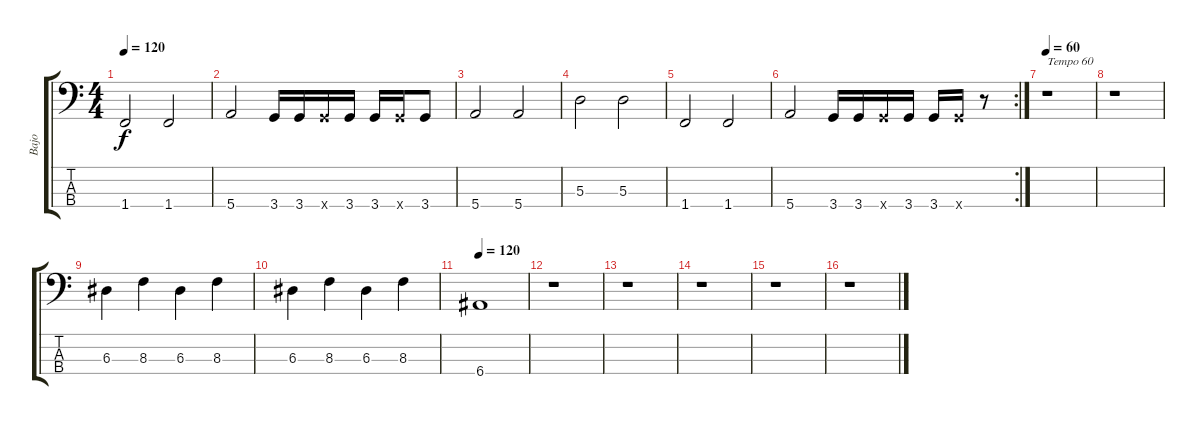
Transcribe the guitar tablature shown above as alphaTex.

\track ("Bajo" "Bajo") {instrument electricbassfinger}
\staff {score tabs}
\tuning (G2 D2 A1 E1) {hide}
\ts (4 4)
\tempo 120
\clef f4
\ks c
1.4.2{dy f} 1.4.2 |
5.4.2 3.4.16 3.4.16 3.4{x}.16 3.4.16 3.4.16 3.4{x}.16 3.4.8 |
5.4.2 5.4.2 |
5.3.2 5.3.2 |
1.4.2 1.4.2 |
\rc 2
5.4.2 3.4.16 3.4.16 3.4{x}.16 3.4.16 3.4.16 3.4{x}.16 r.8 |
\tempo 60
r.1{txt "Tempo 60"} |
r.1 |
6.3.4 8.3.4 6.3.4 8.3.4 |
6.3.4 8.3.4 6.3.4 8.3.4 |
\tempo 120
6.4.1 |
r.1 |
r.1 |
r.1 |
r.1 |
r.1
